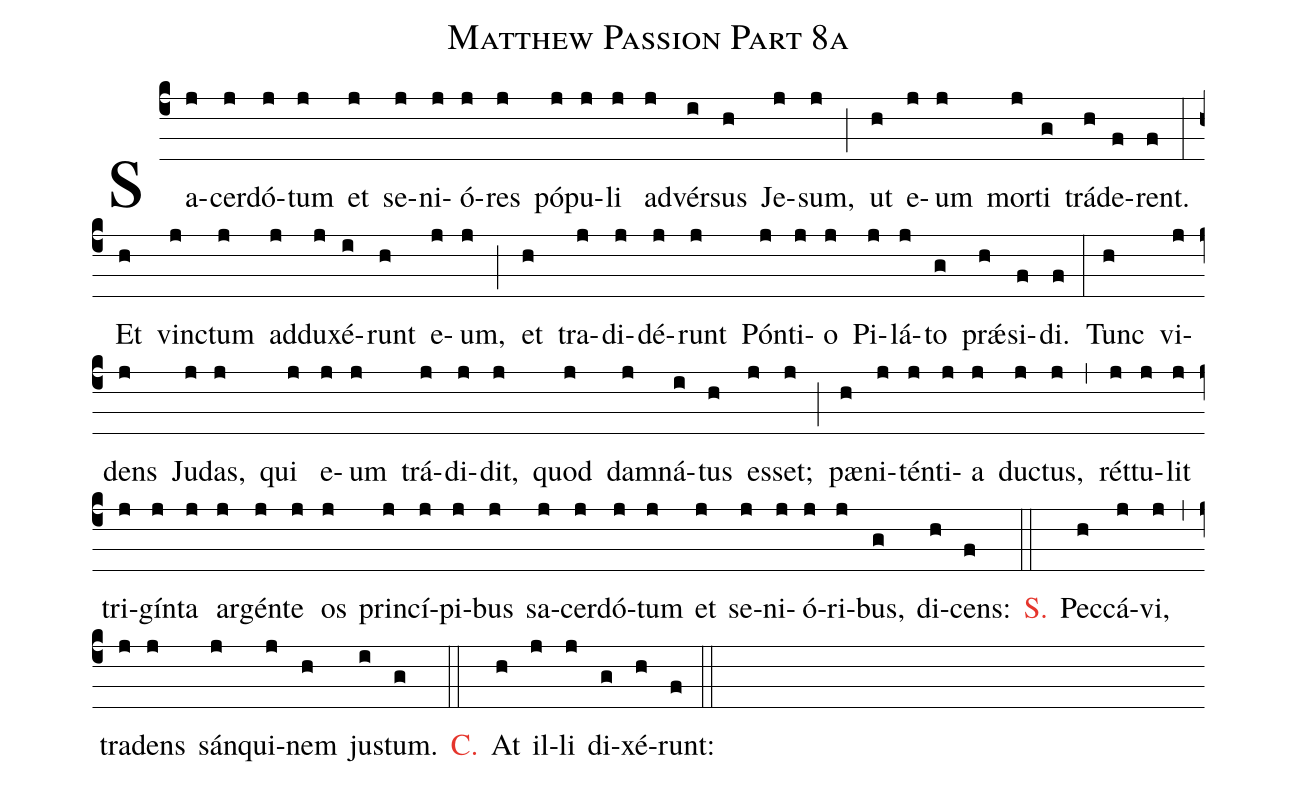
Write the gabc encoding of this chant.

name:Matthew Passion Part 8a;
%%
(c4) sa(j)cer(j)dó(j)tum(j) et(j) se(j)ni(j)ó(j)res(j) pó(j)pu(j)li(j) ad(j)vér(i)sus(h) Je(j)sum,(j) (;) ut(h) e(j)um(j) mor(j)ti(g) trá(h)de(f)rent.(f) (:) Et(h) vinc(j)tum(j) ad(j)du(j)xé(i)runt(h) e(j)um,(j) (;) et(h) tra(j)di(j)dé(j)runt(j) Pón(j)ti(j)o(j) Pi(j)lá(j)to(g) pr<sp>'ae</sp>(h)si(f)di.(f) (:) Tunc(h) vi(j)dens(j) Ju(j)das,(j) qui(j) e(j)um(j) trá(j)di(j)dit,(j) quod(j) dam(j)ná(i)tus(h) es(j)set;(j) (;) p<sp>ae</sp>(h)ni(j)tén(j)ti(j)a(j) duc(j)tus,(j) (,) rét(j)tu(j)lit(j) tri(j)gín(j)ta(j) ar(j)gén(j)te(j) os(j) prin(j)cí(j)pi(j)bus(j) sa(j)cer(j)dó(j)tum(j) et(j) se(j)ni(j)ó(j)ri(j)bus,(g) di(h)cens:(f) <c>S.</c>(::) Pec(h)cá(j)vi,(j) (,) tra(j)dens(j) sán(j)qui(j)nem(h) jus(i)tum.(g) <c>C.</c>(::) At(h) il(j)li(j) di(g)xé(h)runt:(f) (::)
